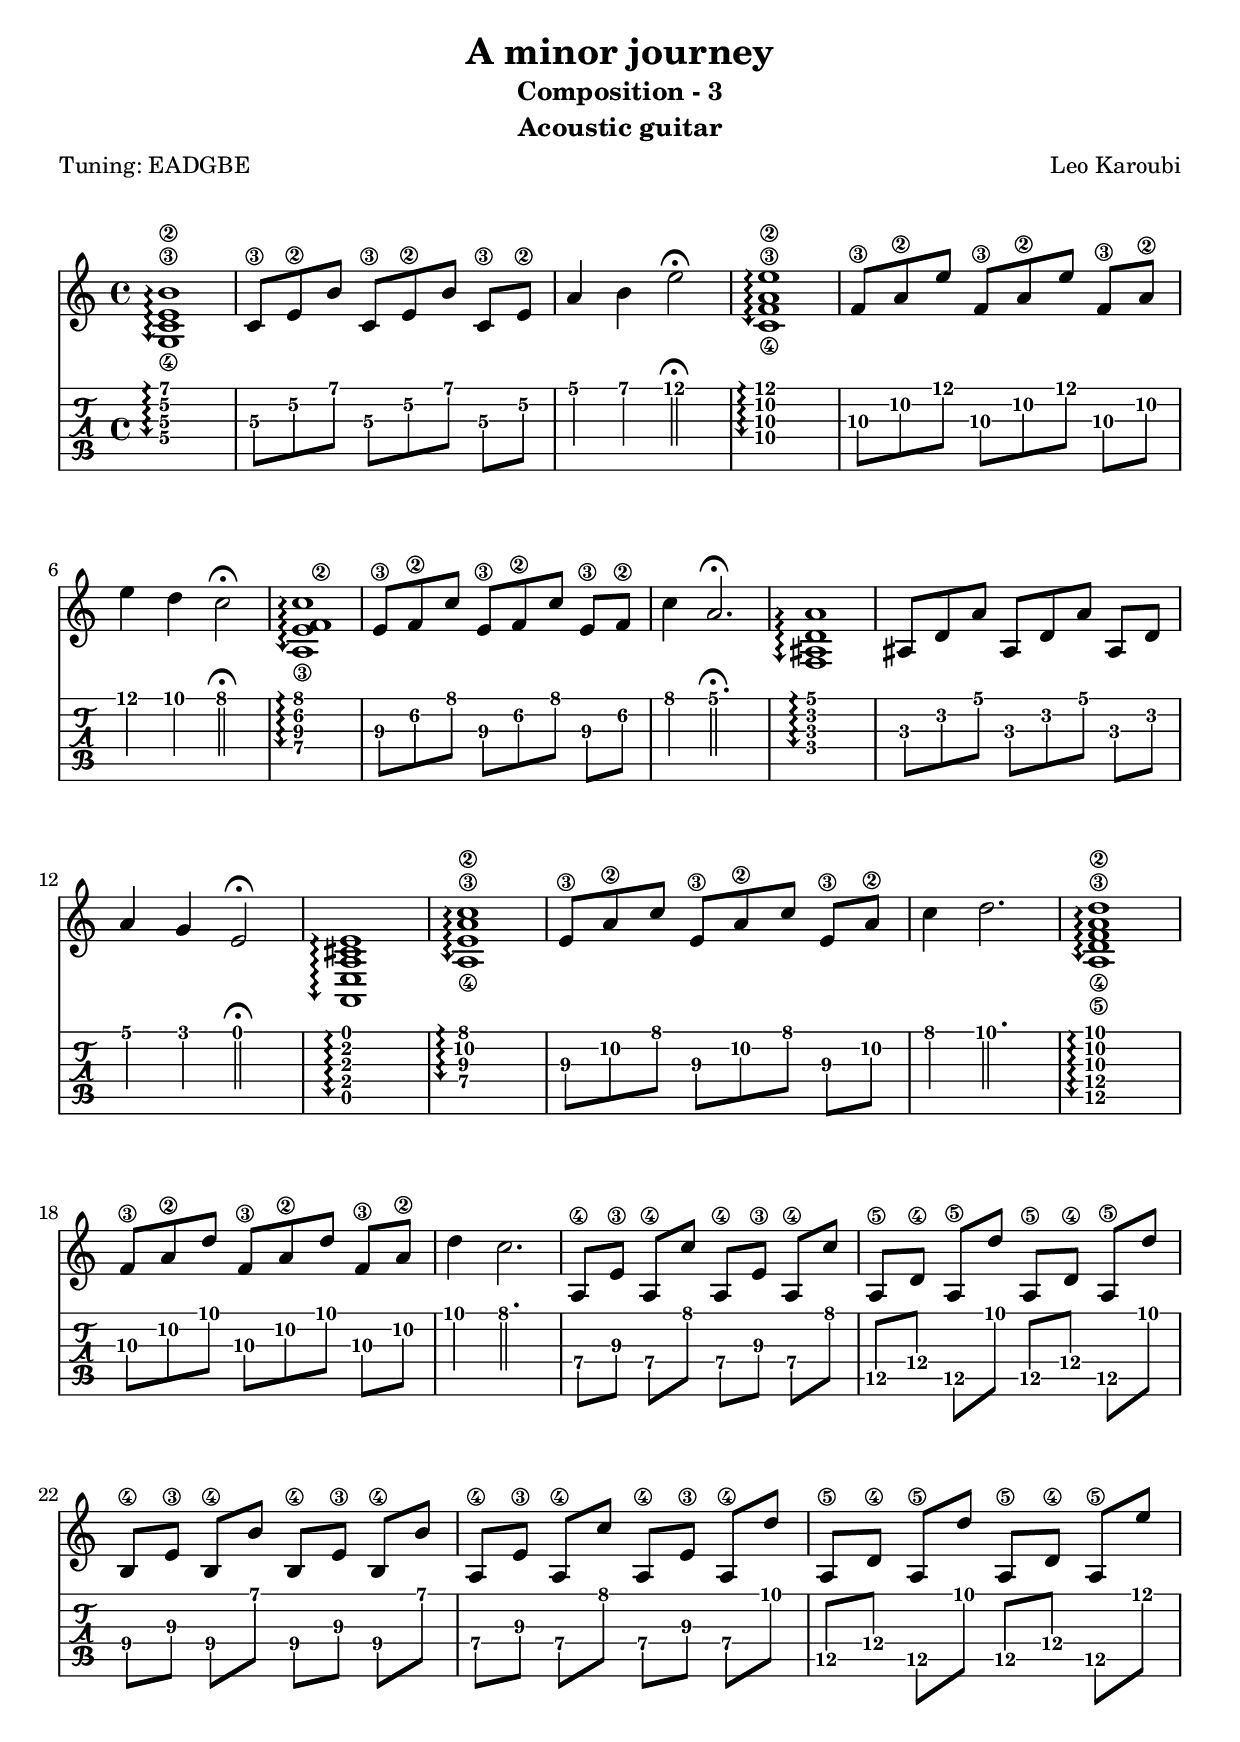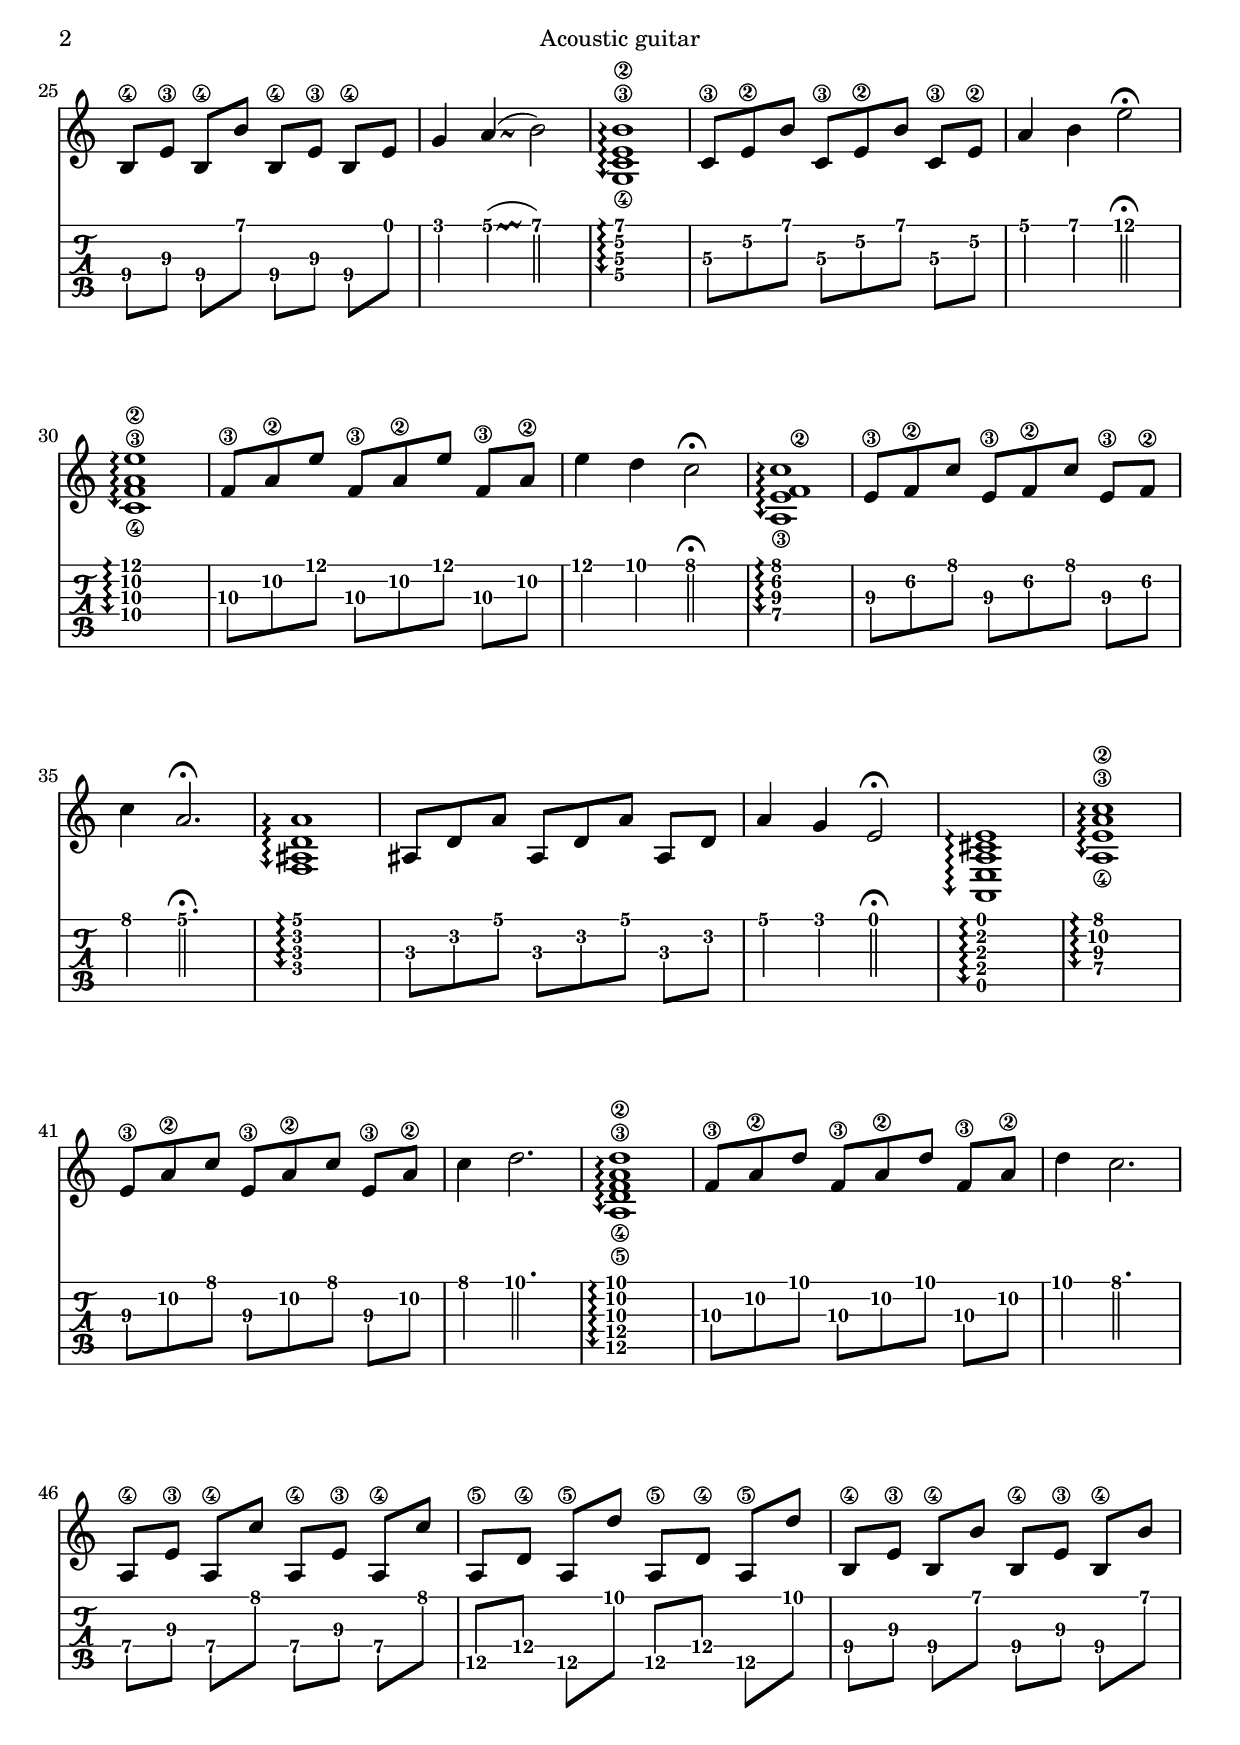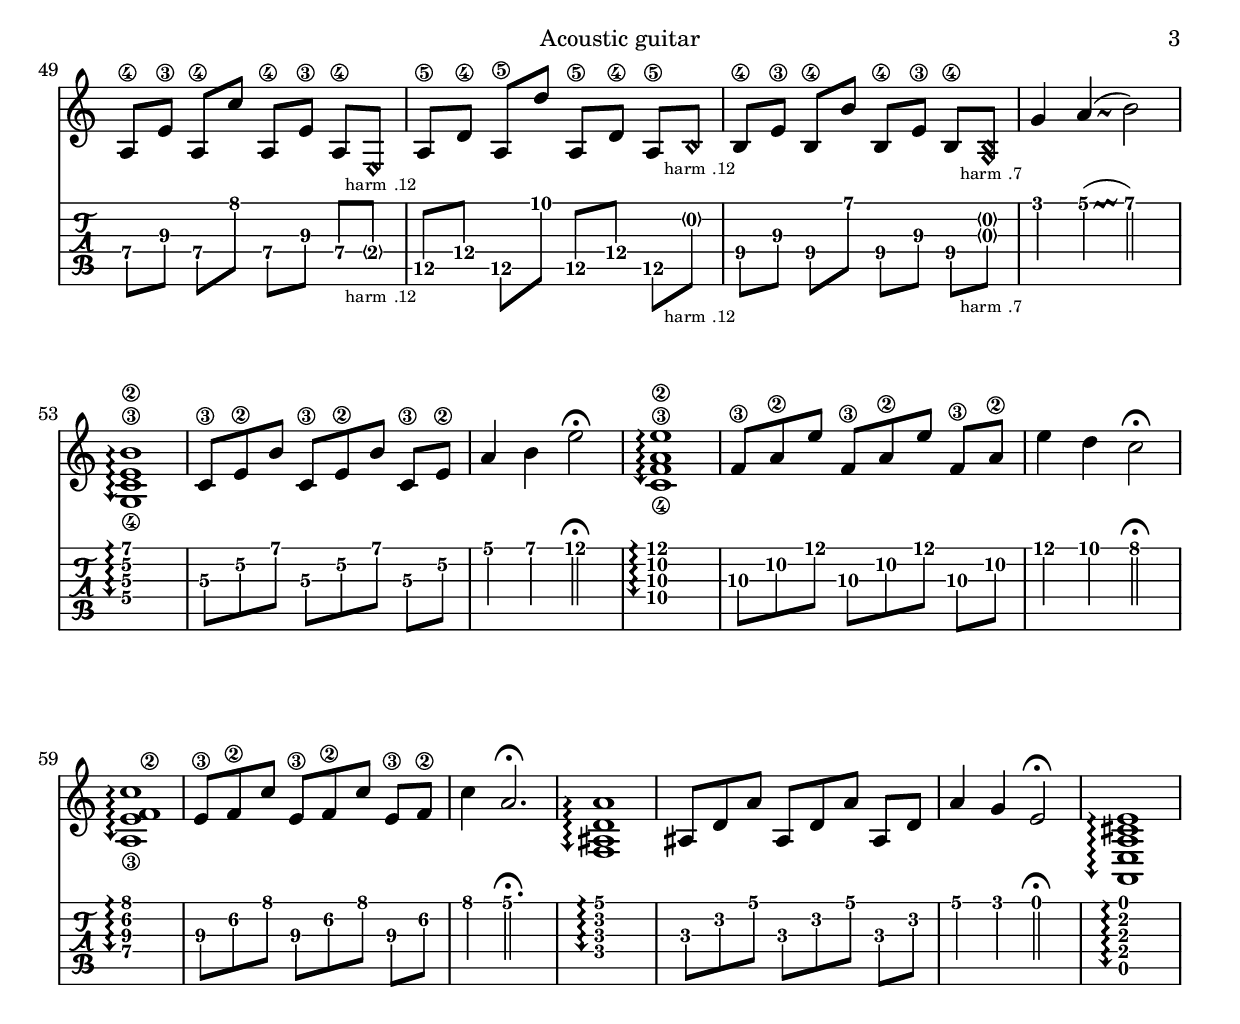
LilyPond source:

\version "2.22.1"
\include "english.ly"
\header {
  title = "A minor journey"
  subtitle = "Composition - 3"
  instrument = "Acoustic guitar"
  meter = "Tuning: EADGBE"
  arranger = "Leo Karoubi"
  % composer = "Leo Karoubi"
}

\layout { 
  indent = 0.0\cm 
  #(layout-set-staff-size 21)
  \context {
    \Score
    \override Glissando.thickness = #3
    \override Glissando.style = #'trill
    \override SpacingSpanner.common-shortest-duration = #(ly:make-moment 1/16)
  }
}

\markup { 
  \vspace #1
}

timeSign = 4/4
harmTwelveMarkup = -\markup { \center-align \abs-fontsize #8 { harm .12 }}
harmSevenMarkup = -\markup { \center-align \abs-fontsize #8 { harm .7 }}

rallentendo = -\markup { \abs-fontsize #10 { rallentendo }}

chorus = {
  \arpeggioArrowDown<g\4 c'\3 e'\2 b'>1\arpeggio | c'8\3[ e'\2 b'] c'8\3[ e'\2 b'] c'8\3[ e'\2] | a'4 b'4 e''2\fermata |
  \arpeggioArrowDown<c'\4 f'\3 a'\2 e''>1\arpeggio | f'8\3[a'\2 e''] f'8\3[a'\2 e''] f'8\3[a'\2] | e''4 d''4 c''2\fermata |
  \arpeggioArrowDown<a e'\3 f'\2 c''>1\arpeggio | e'8\3[ f'\2 c''] e'8\3[ f'\2 c''] e'8\3[ f'\2] | c''4 a'2.\fermata | 
  \arpeggioArrowDown<f a-sharp d' a'>1\arpeggio | a-sharp8[ d' a'] a-sharp8[ d' a'] a-sharp8[ d'] | a'4 g'4 e'2\fermata |
  \arpeggioArrowDown<a, e a c-sharp' e'>1\arpeggio
}

first_verse = {
  \arpeggioArrowDown<a\4 e'\3 a'\2 c''>1\arpeggio | e'8\3[ a'\2 c''] e'8\3[ a'\2 c''] e'8\3[ a'\2] | c''4 d''2. |
  \arpeggioArrowDown<a\5 d'\4 f'\3 a'\2 d''>1\arpeggio | f'8\3[ a'\2 d''] f'8\3[ a'\2 d''] f'8\3[ a'\2] | d''4 c''2. |
  a8\4[ e'8\3] a8\4[ c''] a8\4[ e'8\3] a8\4[ c''] |
  a8\5[d'\4] a8\5[ d''] a8\5[d'\4] a8\5[ d''] |
  b8\4[ e'\3] b8\4[ b'] b8\4[ e'\3] b8\4[ b'] |

  a8\4[ e'8\3] a8\4[ c''] a8\4[ e'8\3] a8\4[ d''] |
  a8\5[d'\4] a8\5[ d''] a8\5[d'\4] a8\5[ e''] |
  b8\4[ e'\3] b8\4[ b'] b8\4[ e'\3] b8\4[ e'] |
}

bridge = {
  g'4 a'4 \glissando( b'2)
}

second_verse = {
  \arpeggioArrowDown<a\4 e'\3 a'\2 c''>1\arpeggio | e'8\3[ a'\2 c''] e'8\3[ a'\2 c''] e'8\3[ a'\2] | c''4 d''2. |
  \arpeggioArrowDown<a\5 d'\4 f'\3 a'\2 d''>1\arpeggio | f'8\3[ a'\2 d''] f'8\3[ a'\2 d''] f'8\3[ a'\2] | d''4 c''2. |

  a8\4[ e'8\3] a8\4[ c''] a8\4[ e'8\3] a8\4[ c''] |
  a8\5[d'\4] a8\5[ d''] a8\5[d'\4] a8\5[ d''] |
  b8\4[ e'\3] b8\4[ b'] b8\4[ e'\3] b8\4[ b'] |

  a8\4[ e'8\3] a8\4[ c''] a8\4[ e'8\3] a8\4[ e\harmonic\harmTwelveMarkup]
  a8\5[d'\4] a8\5[ d''] a8\5[d'\4] a8\5[ b\harmonic\harmTwelveMarkup] |
  b8\4[ e'\3] b8\4[ b'] b8\4[ e'\3] b8\4[ <g\harmonic b\harmonic>\harmSevenMarkup] |
  % \arpeggioArrowDown<e\5 b\4 e'\3 g'\2 b'>1\arpeggio | e'8\3[ g'\2 b'] e'8\3[ g'8\2( f-sharp'\2)] e'8\3[ d'\3] |

  % <a, e'>8 e8[ a] c'8([ b]) a8 g4 |
  % <d f'>8 a8[ d'] f'8([ e']) d'8 c'4 |
  % <e, g>8 b,8[ e] g([ g-sharp)] e8 d4 |

  % <e\5 b'>8 b8\4[ e'\3] g'8\2[( f-sharp'\2)] e'8\3 d'4\3 |

  % <a, e'>8 e8[ a] c'8([ b]) a8 g4 |
  % <d f'>8 a8[ d'] f'8([ e']) d'8 c'4 |
  % <e, g>8 b,8[ e] g([ g-sharp)] e8 d4 |
  % e2\fermata \arpeggioArrowDown<b, e g-sharp b e'>2\arpeggio |
}

full_part = {
    \chorus
    \first_verse
    \bridge
    \chorus
    \second_verse
    \bridge
    \chorus
}

\score {
    <<
    \new Staff {
        \clef "G"
        \time \timeSign
        \full_part
    }
    \new TabStaff {
        \set TabStaff.minimumFret = #0
        \time \timeSign
        \tabFullNotation
        \full_part
    }
    >>
}
